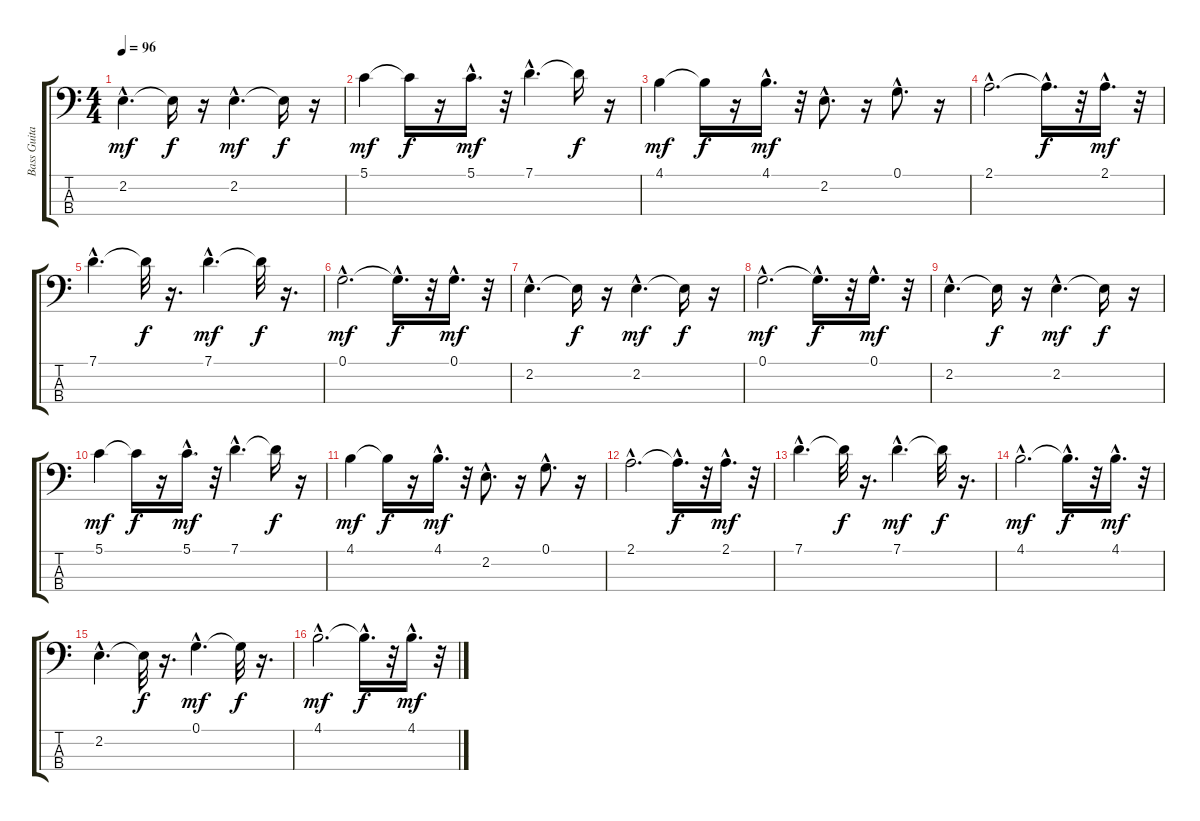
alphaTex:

\track ("Bass Guitar" "Bass Guita") {instrument electricbassfinger}
\staff {score tabs}
\tuning (G2 D2 A1 E1) {hide}
\ts (4 4)
\tempo 96
\clef f4
\ks c
2.2{hac}.4{d dy mf} 2.2{t}.16{dy f} r.16 2.2{hac}.4{d dy mf} 2.2{t}.16{dy f} r.16 |
5.1.4{dy mf} 5.1{t}.16{dy f} r.16 5.1{hac}.16{d dy mf} r.32 7.1{hac}.4{d} 7.1{t}.16{dy f} r.16 |
4.1.4{dy mf} 4.1{t}.16{dy f} r.16 4.1{hac}.16{d dy mf} r.32 2.2{hac}.8{d} r.16 0.1{hac}.8{d} r.16 |
2.1{hac}.2{d} 2.1{hac t}.16{d dy f} r.32 2.1{hac}.16{d dy mf} r.32 |
7.1{hac}.4{d} 7.1{t}.32{dy f} r.16{d} 7.1{hac}.4{d dy mf} 7.1{t}.32{dy f} r.16{d} |
0.1{hac}.2{d dy mf} 0.1{hac t}.16{d dy f} r.32 0.1{hac}.16{d dy mf} r.32 |
2.2{hac}.4{d} 2.2{t}.16{dy f} r.16 2.2{hac}.4{d dy mf} 2.2{t}.16{dy f} r.16 |
0.1{hac}.2{d dy mf} 0.1{hac t}.16{d dy f} r.32 0.1{hac}.16{d dy mf} r.32 |
2.2{hac}.4{d} 2.2{t}.16{dy f} r.16 2.2{hac}.4{d dy mf} 2.2{t}.16{dy f} r.16 |
5.1.4{dy mf} 5.1{t}.16{dy f} r.16 5.1{hac}.16{d dy mf} r.32 7.1{hac}.4{d} 7.1{t}.16{dy f} r.16 |
4.1.4{dy mf} 4.1{t}.16{dy f} r.16 4.1{hac}.16{d dy mf} r.32 2.2{hac}.8{d} r.16 0.1{hac}.8{d} r.16 |
2.1{hac}.2{d} 2.1{hac t}.16{d dy f} r.32 2.1{hac}.16{d dy mf} r.32 |
7.1{hac}.4{d} 7.1{t}.32{dy f} r.16{d} 7.1{hac}.4{d dy mf} 7.1{t}.32{dy f} r.16{d} |
4.1{hac}.2{d dy mf} 4.1{hac t}.16{d dy f} r.32 4.1{hac}.16{d dy mf} r.32 |
2.2{hac}.4{d} 2.2{t}.32{dy f} r.16{d} 0.1{hac}.4{d dy mf} 0.1{t}.32{dy f} r.16{d} |
4.1{hac}.2{d dy mf} 4.1{hac t}.16{d dy f} r.32 4.1{hac}.16{d dy mf} r.32
